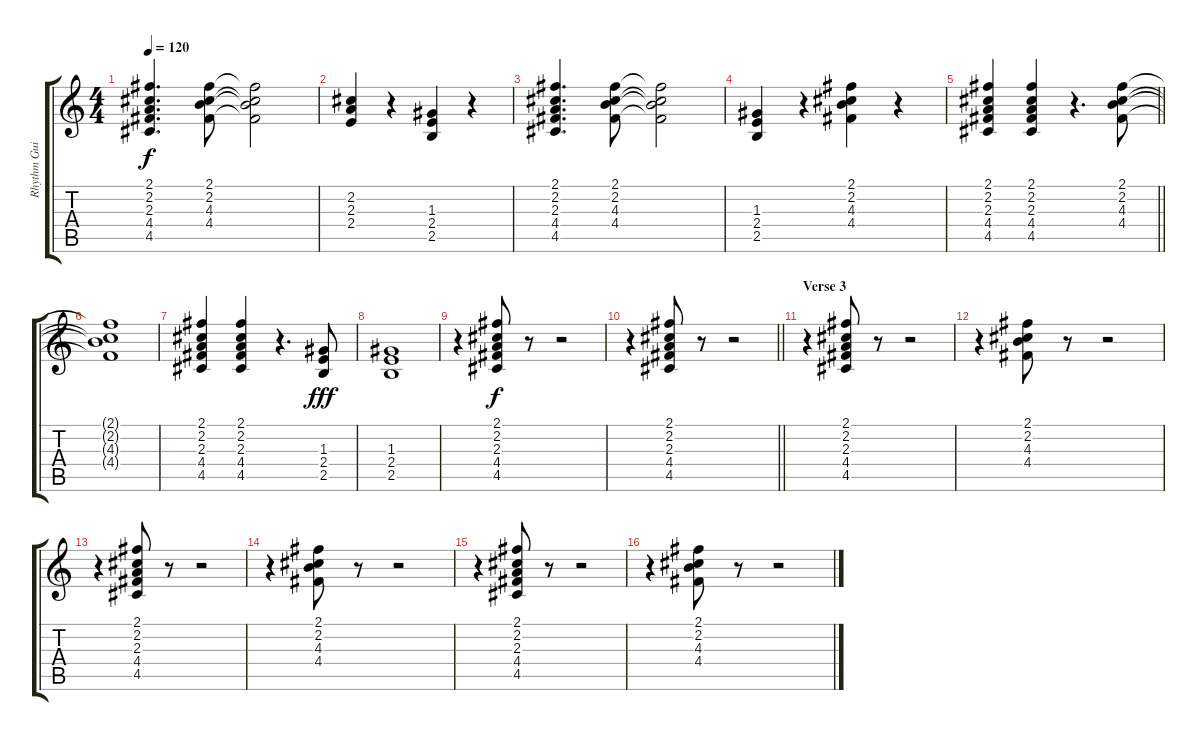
\track ("Rhythm Guitar" "Rhythm Gui") {instrument electricguitarjazz}
\staff {score tabs}
\tuning (E4 B3 G3 D3 A2 E2) {hide}
\ts (4 4)
\tempo 120
\clef g2
\ks c
(2.1 2.2 2.3 4.4 4.5).4{d dy f} (2.1 2.2 4.3 4.4).8 (2.1{t} 2.2{t} 4.3{t} 4.4{t}).2 |
(2.2 2.3 2.4).4 r.4 (1.3 2.4 2.5).4 r.4 |
(2.1 2.2 2.3 4.4 4.5).4{d} (2.1 2.2 4.3 4.4).8 (2.1{t} 2.2{t} 4.3{t} 4.4{t}).2 |
(1.3 2.4 2.5).4 r.4 (2.1 2.2 4.3 4.4).4 r.4 |
\barLineRight lightlight
(2.1 2.2 2.3 4.4 4.5).4 (2.1 2.2 2.3 4.4 4.5).4 r.4{d} (2.1 2.2 4.3 4.4).8 |
(2.1{t} 2.2{t} 4.3{t} 4.4{t}).1 |
(2.1 2.2 2.3 4.4 4.5).4 (2.1 2.2 2.3 4.4 4.5).4 r.4{d} (1.3 2.4 2.5).8{dy fff} |
(1.3 2.4 2.5).1 |
r.4 (2.1 2.2 2.3 4.4 4.5).8{dy f} r.8 r.2 |
\barLineRight lightlight
r.4 (2.1 2.2 2.3 4.4 4.5).8 r.8 r.2 |
\section ("" "Verse 3")
r.4 (2.1 2.2 2.3 4.4 4.5).8 r.8 r.2 |
r.4 (2.1 2.2 4.3 4.4).8 r.8 r.2 |
r.4 (2.1 2.2 2.3 4.4 4.5).8 r.8 r.2 |
r.4 (2.1 2.2 4.3 4.4).8 r.8 r.2 |
r.4 (2.1 2.2 2.3 4.4 4.5).8 r.8 r.2 |
r.4 (2.1 2.2 4.3 4.4).8 r.8 r.2
